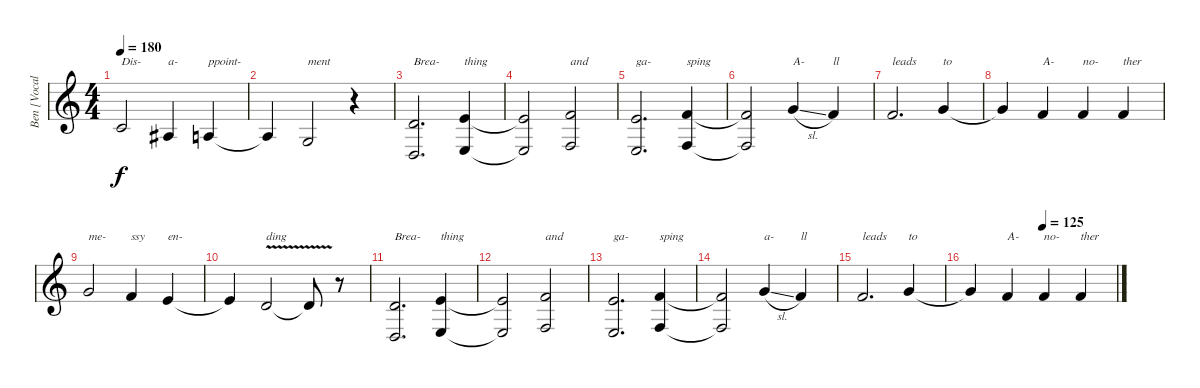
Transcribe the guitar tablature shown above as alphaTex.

\track ("Ben [Vocals]" "Ben [Vocal") {instrument lead6voice}
\staff {score}
\tuning (E4 B3 G3 D3 A2 D2) {hide}
\ts (4 4)
\tempo 180
\clef g2
\ks c
5.3.2{txt "Dis-" dy f} 3.3.4{txt "a-"} 2.3.4{txt "ppoint-"} |
2.3{t}.4 5.4.2{txt "ment"} r.4 |
(3.2 0.4).2{d txt "Brea-" volume 16} (5.2 2.4).4{txt "thing"} |
(5.2{t} 2.4{t}).2 (6.2 3.4).2{txt "and"} |
(5.2 2.4).2{d txt "ga-"} (6.2 3.4).4{txt "sping"} |
(6.2{t} 3.4{t}).2 3.1{sl}.4{txt "A-" balance 3} 1.1.4{txt "ll"} |
1.1.2{d txt "leads"} 3.1.4{txt "to"} |
3.1{t}.4 6.2.4{txt "A-" balance 13} 6.2.4{txt "no-"} 6.2.4{txt "ther"} |
8.2.2{txt "me-"} 6.2.4{txt "ssy"} 5.2.4{txt "en-"} |
5.2{t}.4 3.2{v}.2{txt "ding"} 3.2{t}.8 r.8 |
(3.2 0.4).2{d txt "Brea-" balance 8} (5.2 2.4).4{txt "thing"} |
(5.2{t} 2.4{t}).2 (6.2 3.4).2{txt "and"} |
(5.2 2.4).2{d txt "ga-"} (6.2 3.4).4{txt "sping"} |
(6.2{t} 3.4{t}).2 3.1{sl}.4{txt "a-" balance 3} 1.1.4{txt "ll"} |
1.1.2{d txt "leads"} 3.1.4{txt "to"} |
\tempo (125 0.5)
3.1{t}.4 6.2.4{txt "A-" balance 13} 6.2.4{txt "no-"} 6.2.4{txt "ther"}
